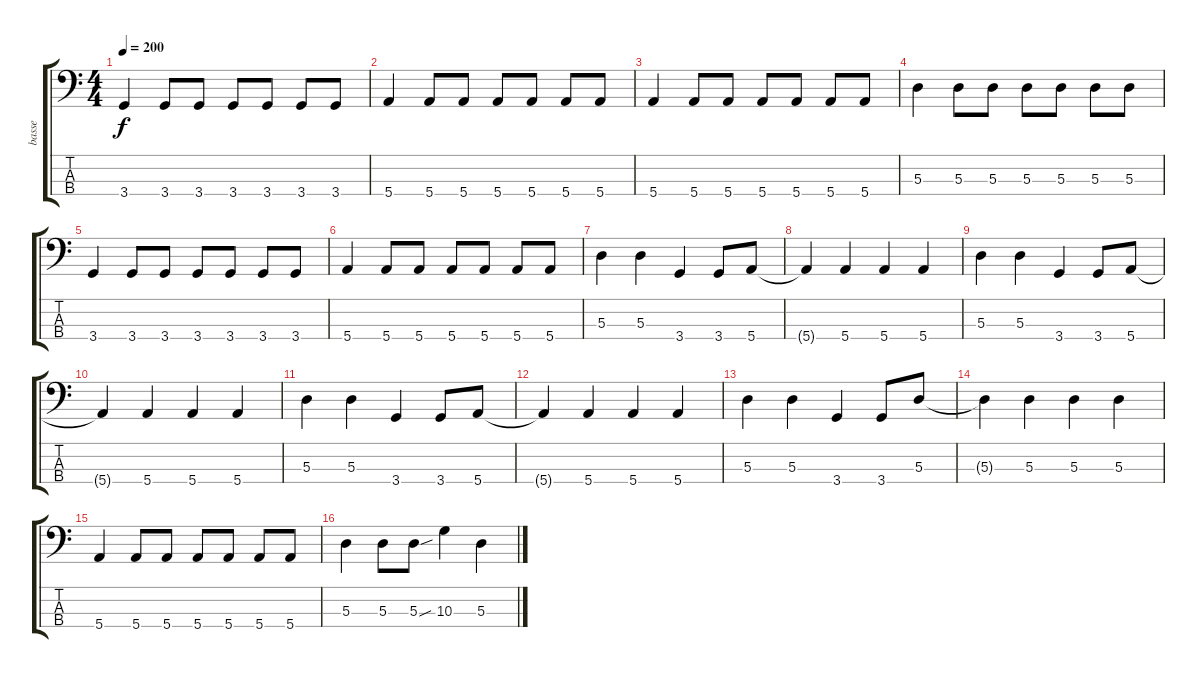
\track ("basse" "basse") {instrument electricbasspick}
\staff {score tabs}
\tuning (G2 D2 A1 E1) {hide}
\ts (4 4)
\tempo 200
\clef f4
\ks c
3.4.4{dy f} 3.4.8 3.4.8 3.4.8 3.4.8 3.4.8 3.4.8 |
5.4.4 5.4.8 5.4.8 5.4.8 5.4.8 5.4.8 5.4.8 |
5.4.4 5.4.8 5.4.8 5.4.8 5.4.8 5.4.8 5.4.8 |
5.3.4 5.3.8 5.3.8 5.3.8 5.3.8 5.3.8 5.3.8 |
3.4.4 3.4.8 3.4.8 3.4.8 3.4.8 3.4.8 3.4.8 |
5.4.4 5.4.8 5.4.8 5.4.8 5.4.8 5.4.8 5.4.8 |
5.3.4 5.3.4 3.4.4 3.4.8 5.4.8 |
5.4{t}.4 5.4.4 5.4.4 5.4.4 |
5.3.4 5.3.4 3.4.4 3.4.8 5.4.8 |
5.4{t}.4 5.4.4 5.4.4 5.4.4 |
5.3.4 5.3.4 3.4.4 3.4.8 5.4.8 |
5.4{t}.4 5.4.4 5.4.4 5.4.4 |
5.3.4 5.3.4 3.4.4 3.4.8 5.3.8 |
5.3{t}.4 5.3.4 5.3.4 5.3.4 |
5.4.4 5.4.8 5.4.8 5.4.8 5.4.8 5.4.8 5.4.8 |
5.3.4 5.3.8 5.3{sou}.8 10.3.4{volume 8} 5.3.4{volume 16}
